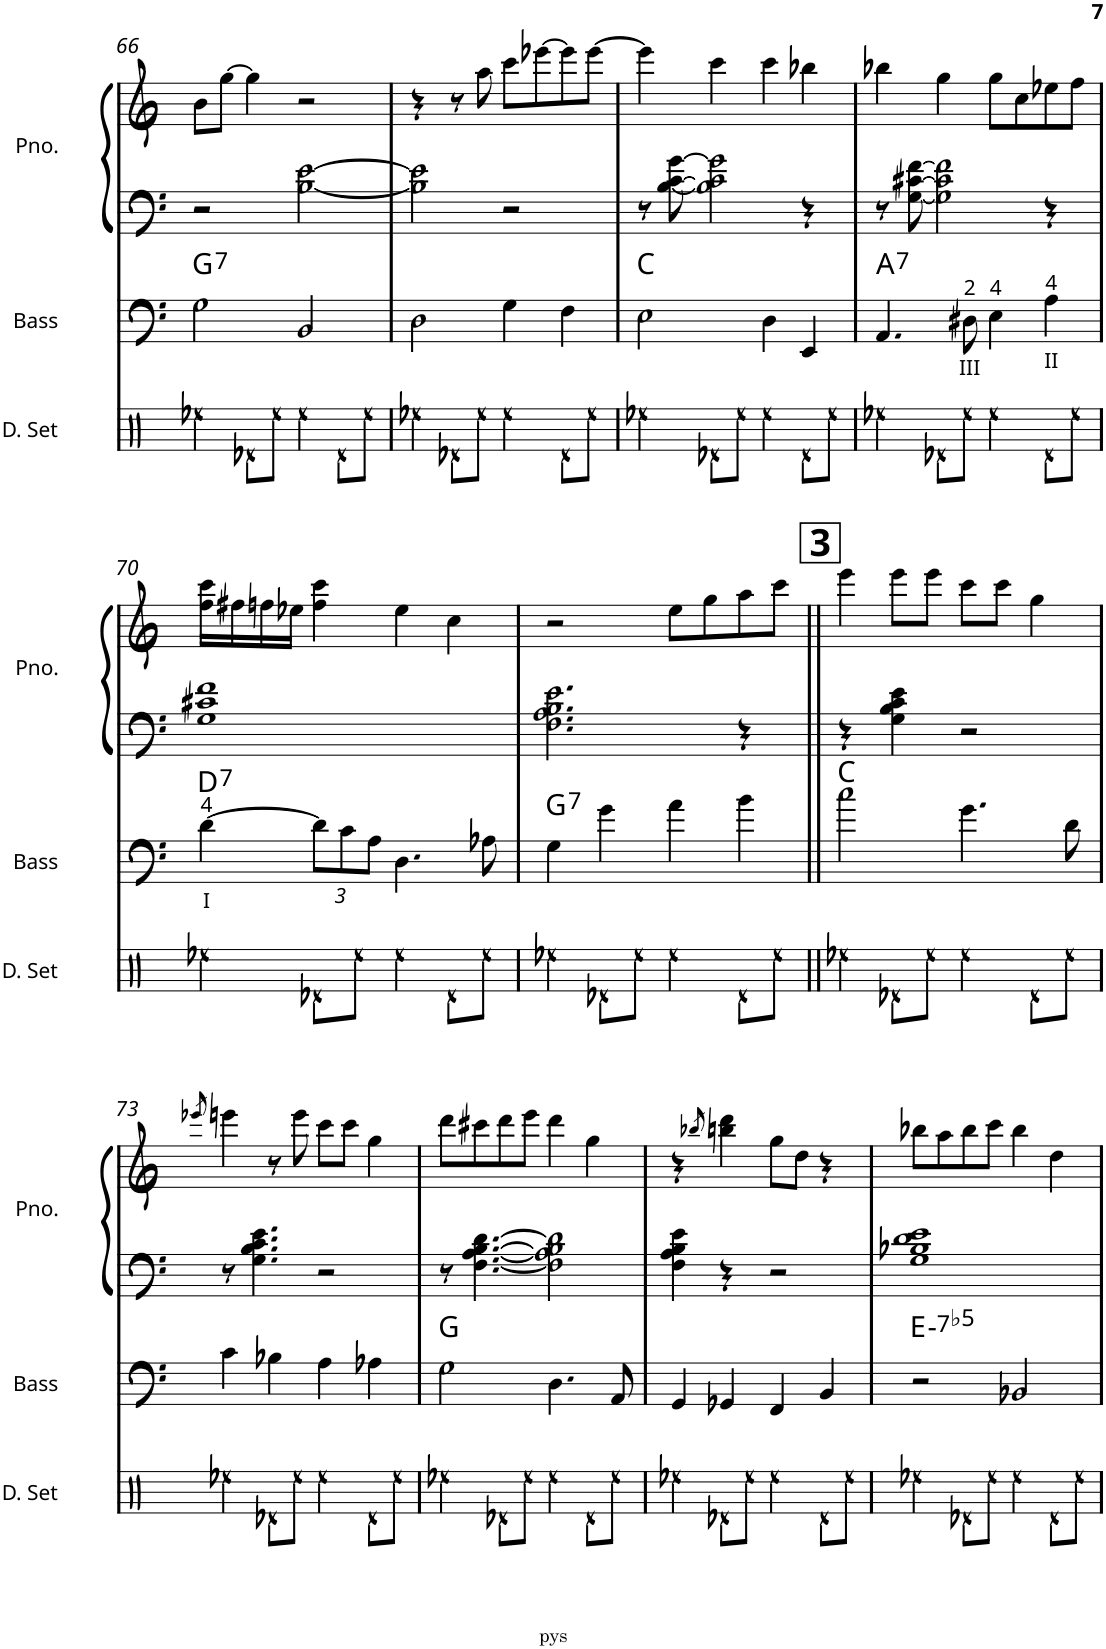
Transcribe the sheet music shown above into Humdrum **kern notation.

**kern	**kern	**harte	**kern	**kern
*part3	*part2	*part2	*part1	*part1
*staff4	*staff3	*	*staff2	*staff1
*I"Drumset	*I"Acoustic Bass	*	*I"Piano	*
*I'D. Set	*I'Bass	*	*I'Pno.	*
!!LO:PB:g=z
*clefX	*clefF4	*	*clefF4	*clefG2
*	*Trd7c12	*	*	*
*k[]	*k[]	*	*k[]	*k[]
*M4/4	*M4/4	*	*M4/4	*M4/4
=66	=66	=66	=66	=66
!	!	!LO:H:kt=7	!	!
4Ree\	2G\	G:7	2r	8b\L
.	.	.	.	[8gg\J
8Rd\L	.	.	.	4gg\]
8Ree\J	.	.	.	.
4Ree\	2BB/	.	[2B\ [2e\	2r
8Rd\L	.	.	.	.
8Ree\J	.	.	.	.
=67	=67	=67	=67	=67
4Ree\	2D\	.	2B\] 2e\]	4r
8Rd\L	.	.	.	8r
8Ree\J	.	.	.	8aa\
4Ree\	4G\	.	2r	8ccc\L
.	.	.	.	[8eee-X\
8Rd\L	4F\	.	.	8eee-\]
8Ree\J	.	.	.	[8eee-\J
=68	=68	=68	=68	=68
4Ree\	2E\	C:maj	8r	4eee-\]
.	.	.	[8B\ [8c\ [8g\	.
8Rd\L	.	.	2B\] 2c\] 2g\]	4ccc\
8Ree\J	.	.	.	.
4Ree\	4D\	.	.	4ccc\
8Rd\L	4EE/	.	4r	4bb-X\
8Ree\J	.	.	.	.
=69	=69	=69	=69	=69
!	!	!LO:H:kt=7	!	!
4Ree\	4.AA/	A:7	8r	4bb-X\
.	.	.	[8G\ [8c#X\ [8f\	.
8Rd\L	.	.	2G\] 2c#\] 2f\]	4gg\
!	!LO:TX:b:t=III	!	!	!
8Ree\J	8D#X\	.	.	.
4Ree\	4E\	.	.	8gg\L
.	.	.	.	8cc\
!	!LO:TX:b:t=II	!	!	!
8Rd\L	4A\	.	4r	8ee-X\
8Ree\J	.	.	.	8ff\J
!!LO:LB:g=z
=70	=70	=70	=70	=70
!	!LO:TX:b:t=I	!LO:H:kt=7	!	!
4Ree\	[4d\	D:7	1G 1c#X 1f	16ff\ 16ccc\LL
.	.	.	.	16ff#X\
.	.	.	.	16ffn\
.	.	.	.	16ee-X\JJ
*	*Xbrackettup	*	*	*
8Rd\L	12d\L]	.	.	4ff\ 4ccc\
.	12c\	.	.	.
8Ree\J	.	.	.	.
.	12A\J	.	.	.
4Ree\	4.D\	.	.	4ee-\
8Rd\L	.	.	.	4cc\
8Ree\J	8A-X\	.	.	.
=71	=71	=71	=71	=71
!	!	!LO:H:kt=7	!	!
4Ree\	4G\	G:7	2.F\ 2.A\ 2.B\ 2.e\	2r
8Rd\L	4g\	.	.	.
8Ree\J	.	.	.	.
4Ree\	4a\	.	.	8ee\L
.	.	.	.	8gg\
8Rd\L	4b\	.	4r	8aa\
8Ree\J	.	.	.	8ccc\J
!!LO:REH:place=s1:a:B:cj:fs=18:t=3
=72||	=72||	=72||	=72||	=72||
4Ree\	2cc\	C:maj	4r	4eee\
8Rd\L	.	.	4G\ 4B\ 4c\ 4e\	8eee\L
8Ree\J	.	.	.	8eee\J
4Ree\	4.g\	.	2r	8ccc\L
.	.	.	.	8ccc\J
8Rd\L	.	.	.	4gg\
8Ree\J	8d\	.	.	.
!!LO:LB:g=z
=73	=73	=73	=73	=73
.	.	.	.	8qeee-X/
4Ree\	4c\	.	8r	4eeen\
.	.	.	4.G\ 4.B\ 4.c\ 4.e\	.
8Rd\L	4B-X\	.	.	8r
8Ree\J	.	.	.	8eee\
4Ree\	4A\	.	2r	8ccc\L
.	.	.	.	8ccc\J
8Rd\L	4A-X\	.	.	4gg\
8Ree\J	.	.	.	.
=74	=74	=74	=74	=74
4Ree\	2G\	G:maj	8r	8ddd\L
.	.	.	[4.F\ [4.A\ [4.B\ [4.d\	8ccc#X\
8Rd\L	.	.	.	8ddd\
8Ree\J	.	.	.	8eee\J
4Ree\	4.D\	.	2F\] 2A\] 2B\] 2d\]	4ddd\
8Rd\L	.	.	.	4gg\
8Ree\J	8AA/	.	.	.
=75	=75	=75	=75	=75
4Ree\	4GG/	.	4F\ 4A\ 4B\ 4e\	4r
.	.	.	.	8qbb-X/
8Rd\L	4GG-X/	.	4r	4bbn\ 4ddd\
8Ree\J	.	.	.	.
4Ree\	4FF/	.	2r	8gg\L
.	.	.	.	8dd\J
8Rd\L	4BB/	.	.	4r
8Ree\J	.	.	.	.
=76	=76	=76	=76	=76
!	!	!LO:H:kt=-7b5	!	!
4Ree\	2r	E:hdim7	1G 1B-X 1d 1e	8bb-X\L
.	.	.	.	8aa\
8Rd\L	.	.	.	8bb-\
8Ree\J	.	.	.	8ccc\J
4Ree\	2BB-X/	.	.	4bb-\
8Rd\L	.	.	.	4dd\
8Ree\J	.	.	.	.
=	=	=	=	=
*-	*-	*-	*-	*-
